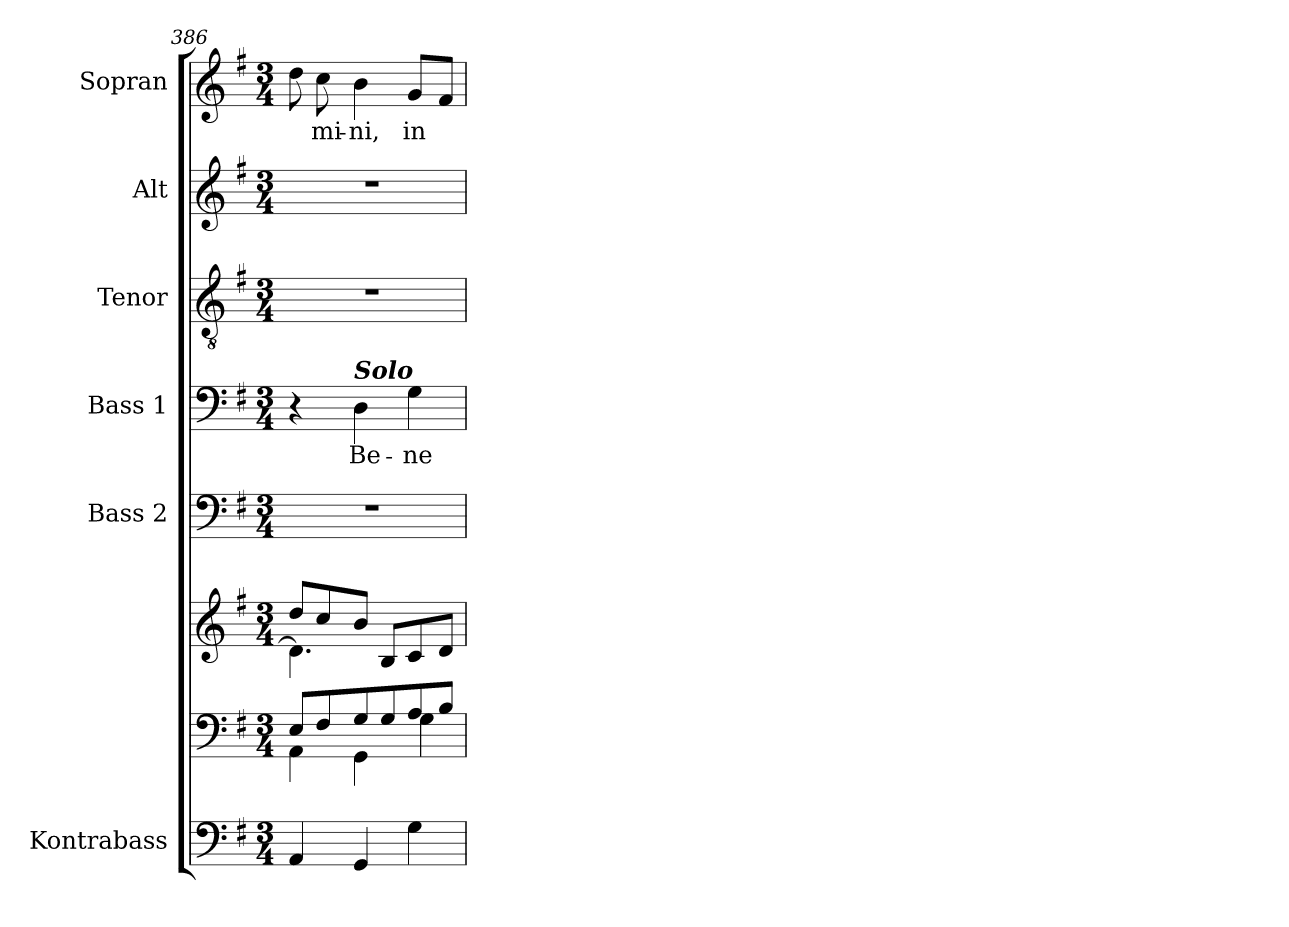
**kern	**kern	**kern	**kern	**kern	**text	**kern	**kern	**kern	**text
*part7	*part6	*part6	*part5	*part4	*part4	*part3	*part2	*part1	*part1
*staff8	*staff7	*staff6	*staff5	*staff4	*staff4	*staff3	*staff2	*staff1	*staff1
*I"Kontrabass	*	*	*I"Bass 2	*I"Bass 1	*	*I"Tenor	*I"Alt	*I"Sopran	*
*I'Kb.	*	*	*I'B. 2	*I'B. 1	*	*I'T.	*I'A.	*I'S.	*
*clefF4	*clefF4	*clefG2	*clefF4	*clefF4	*	*clefGv2	*clefG2	*clefG2	*
*ITrd7c12	*	*	*	*	*	*	*	*	*
*k[f#]	*k[f#]	*k[f#]	*k[f#]	*k[f#]	*	*k[f#]	*k[f#]	*k[f#]	*
*G:	*G:	*G:	*G:	*G:	*	*G:	*G:	*G:	*
*M3/4	*M3/4	*M3/4	*M3/4	*M3/4	*	*M3/4	*M3/4	*M3/4	*
=386	=386	=386	=386	=386	=386	=386	=386	=386	=386
*	*^	*^	*	*	*	*	*	*	*
4AAA/	8E/L	4AA\	8dd/L	4.d\]	2.r	4r	.	2.r	2.r	8dd\	.
!	!	!	!	!	!	!	!	!	!	!	!LO:LY:b
.	8F#/	.	8cc/	.	.	.	.	.	.	8cc\	-mi-
!	!	!	!	!	!	!LO:TX:a:Bi:t=Solo	!	!	!	!	!
!	!	!	!	!	!	!	!LO:LY:b	!	!	!	!LO:LY:b
4GGG/	8G/	4GG\	8b/J	.	.	4D\	Be-	.	.	4b\	-ni,
.	8G/	.	8B/L	4.ryy	.	.	.	.	.	.	.
!	!	!	!	!	!	!	!LO:LY:b	!	!	!	!LO:LY:b
4GG\	8A/	4G\	8c/	.	.	4G\	-ne-	.	.	8g/L	in
.	8B/J	.	8d/J	.	.	.	.	.	.	8f#/J	.
*	*v	*v	*	*	*	*	*	*	*	*	*
*	*	*v	*v	*	*	*	*	*	*	*
=	=	=	=	=	=	=	=	=	=
*-	*-	*-	*-	*-	*-	*-	*-	*-	*-
